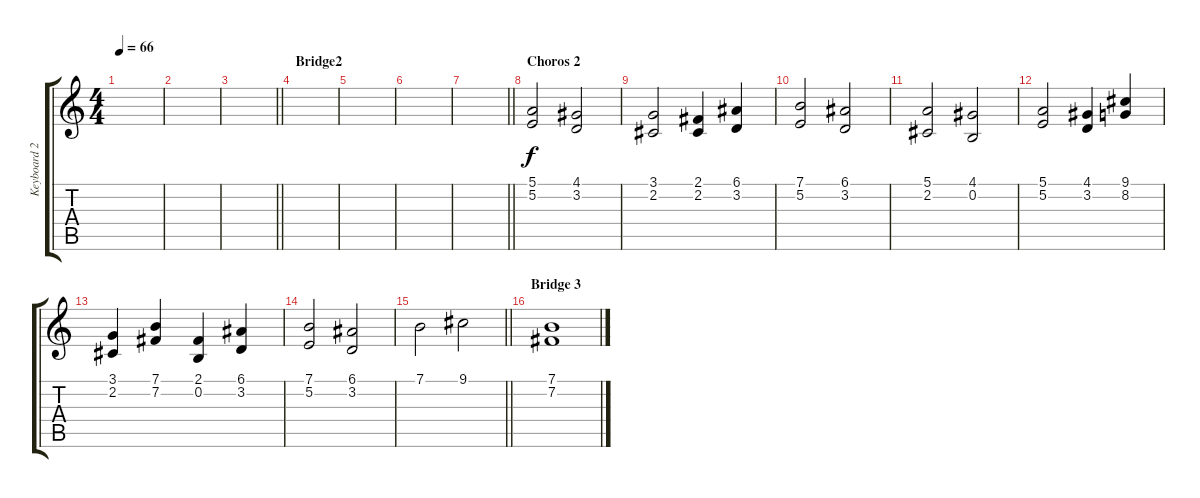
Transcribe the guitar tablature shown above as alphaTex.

\track ("Keyboard 2" "Keyboard 2") {instrument stringensemble1}
\staff {score tabs}
\tuning (E4 B3 G3 D3 A2 E2) {hide}
\ts (4 4)
\tempo 66
\clef g2
\ks c
|
|
\barLineRight lightlight
|
\section ("" "Bridge2")
|
|
|
\barLineRight lightlight
|
\section ("" "Choros 2")
(5.1 5.2).2 (4.1 3.2).2 |
(3.1 2.2).2 (2.1 2.2).4 (6.1 3.2).4 |
(7.1 5.2).2 (6.1 3.2).2 |
(5.1 2.2).2 (4.1 0.2).2 |
(5.1 5.2).2 (4.1 3.2).4 (9.1 8.2).4 |
(3.1 2.2).4 (7.1 7.2).4 (2.1 0.2).4 (6.1 3.2).4 |
(7.1 5.2).2 (6.1 3.2).2 |
\barLineRight lightlight
7.1.2 9.1.2 |
\section ("" "Bridge 3")
(7.1 7.2).1
